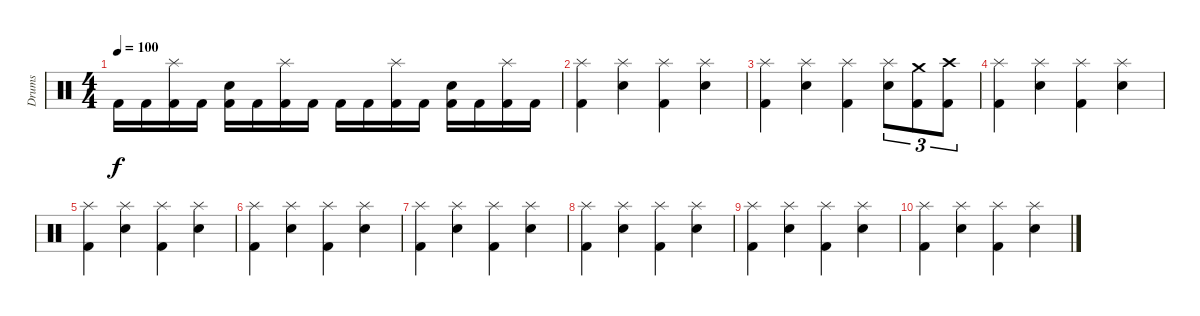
\track ("Drums" "Drums") {instrument percussion}
\staff {score}
\articulation defaults
\ts (4 4)
\tempo 100
\clef neutral
\ks c "Kick (hit) 2".16{dy f} "Kick (hit) 2".16
("Splash (hit)" "Kick (hit) 2").16 "Kick (hit) 2".16 ("Snare (hit) 2" "Kick (hit) 2").16 "Kick (hit) 2".16 ("Splash (hit)" "Kick (hit) 2").16 "Kick (hit) 2".16 "Kick (hit) 2".16 "Kick (hit) 2".16 ("Splash (hit)" "Kick (hit) 2").16 "Kick (hit) 2".16 ("Snare (hit) 2" "Kick (hit) 2").16 "Kick (hit) 2".16 ("Splash (hit)" "Kick (hit) 2").16 "Kick (hit) 2".16 |
("Splash (hit)" "Kick (hit) 2").4 ("Splash (hit)" "Snare (hit) 2").4 ("Splash (hit)" "Kick (hit) 2").4 ("Splash (hit)" "Snare (hit) 2").4 |
("Splash (hit)" "Kick (hit) 2").4 ("Splash (hit)" "Snare (hit) 2").4 ("Splash (hit)" "Kick (hit) 2").4 ("Splash (hit)" "Snare (hit) 2").8{tu (3 2)} ("Crash medium (hit)" "Kick (hit) 2").8{tu (3 2)} ("Crash high (hit)" "Kick (hit) 2").8{tu (3 2)} |
("Splash (hit)" "Kick (hit) 2").4 ("Splash (hit)" "Snare (hit) 2").4 ("Splash (hit)" "Kick (hit) 2").4 ("Splash (hit)" "Snare (hit) 2").4 |
("Splash (hit)" "Kick (hit) 2").4 ("Splash (hit)" "Snare (hit) 2").4 ("Splash (hit)" "Kick (hit) 2").4 ("Splash (hit)" "Snare (hit) 2").4 |
("Splash (hit)" "Kick (hit) 2").4 ("Splash (hit)" "Snare (hit) 2").4 ("Splash (hit)" "Kick (hit) 2").4 ("Splash (hit)" "Snare (hit) 2").4 |
("Splash (hit)" "Kick (hit) 2").4 ("Splash (hit)" "Snare (hit) 2").4 ("Splash (hit)" "Kick (hit) 2").4 ("Splash (hit)" "Snare (hit) 2").4 |
("Splash (hit)" "Kick (hit) 2").4 ("Splash (hit)" "Snare (hit) 2").4 ("Splash (hit)" "Kick (hit) 2").4 ("Splash (hit)" "Snare (hit) 2").4 |
("Splash (hit)" "Kick (hit) 2").4 ("Splash (hit)" "Snare (hit) 2").4 ("Splash (hit)" "Kick (hit) 2").4 ("Splash (hit)" "Snare (hit) 2").4 |
("Splash (hit)" "Kick (hit) 2").4 ("Splash (hit)" "Snare (hit) 2").4 ("Splash (hit)" "Kick (hit) 2").4 ("Splash (hit)" "Snare (hit) 2").4
